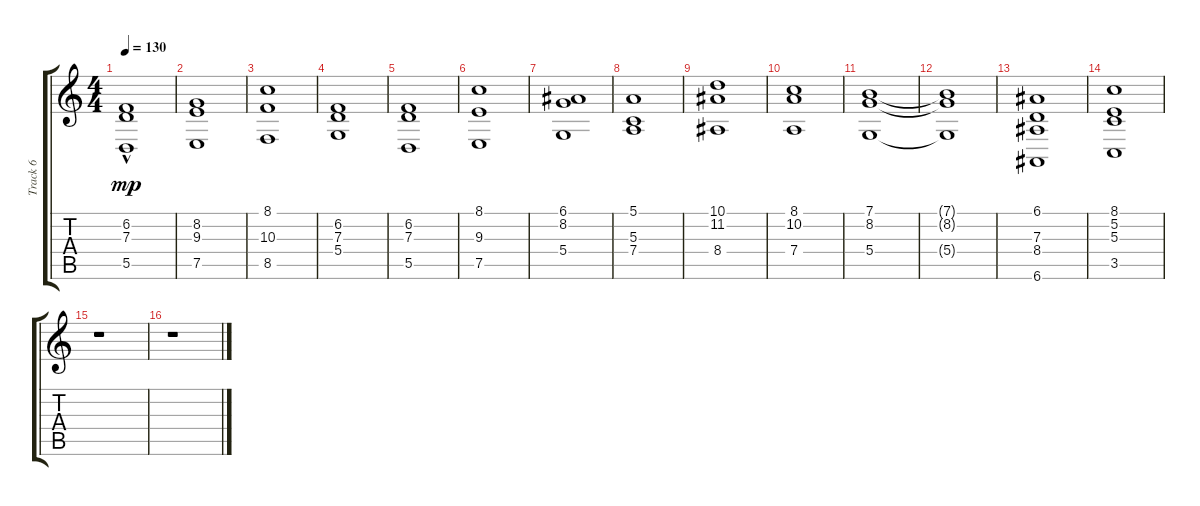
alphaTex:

\track ("Track 6" "Track 6") {instrument stringensemble1}
\staff {score tabs}
\tuning (E4 B3 G3 D3 A2 E2) {hide}
\ts (4 4)
\tempo 130
\clef g2
\ks c
(6.2 7.3{hac} 5.5).1{dy mp} |
(8.2 9.3 7.5).1 |
(8.1 10.3 8.5).1 |
(6.2 7.3 5.4).1 |
(6.2 7.3 5.5).1 |
(8.1 9.3 7.5).1 |
(6.1 8.2 5.4).1 |
(5.1 5.3 7.4).1 |
(10.1 11.2 8.4).1 |
(8.1 10.2 7.4).1 |
(7.1 8.2 5.4).1 |
(7.1{t} 8.2{t} 5.4{t}).1 |
(6.1 7.3 8.4 6.6).1 |
(8.1 5.2 5.3 3.5).1 |
r.1 |
r.1
